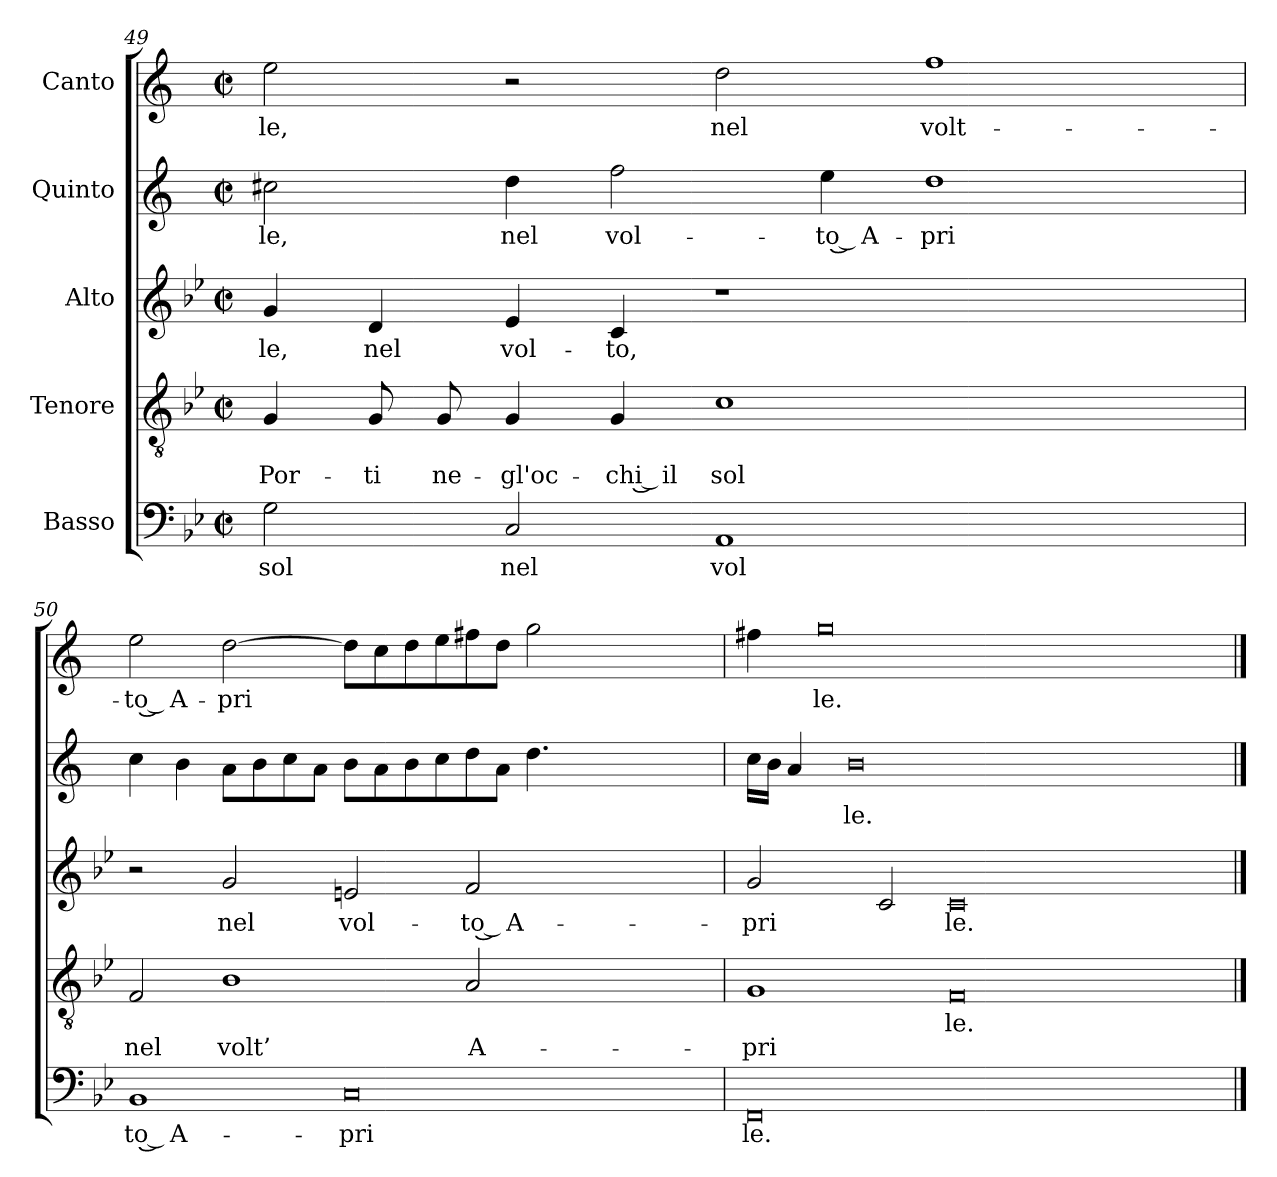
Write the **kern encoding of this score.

**kern	**text	**kern	**text	**text	**kern	**text	**kern	**text	**kern	**text
*part5	*part5	*part4	*part4	*part4	*part3	*part3	*part2	*part2	*part1	*part1
*staff5	*staff5	*staff4	*staff4	*staff4	*staff3	*staff3	*staff2	*staff2	*staff1	*staff1
*I"Basso	*	*I"Tenore	*	*	*I"Alto	*	*I"Quinto	*	*I"Canto	*
!!LO:LB:g=z
*clefF4	*	*clefGv2	*	*	*clefG2	*	*clefG2	*	*clefG2	*
*	*	*	*	*	*	*	*ITrd1c2	*	*ITrd1c2	*
*k[b-e-]	*	*k[b-e-]	*	*	*k[b-e-]	*	*k[b-e-]	*	*k[b-e-]	*
*B-:	*	*B-:	*	*	*B-:	*	*B-:	*	*B-:	*
*M4/2	*	*M4/2	*	*	*M4/2	*	*M4/2	*	*M4/2	*
*met(c|)	*	*met(c|)	*	*	*met(c|)	*	*met(c|)	*	*met(c|)	*
=49	=49	=49	=49	=49	=49	=49	=49	=49	=49	=49
!	!LO:LY:b	!	!	!LO:LY:b	!	!LO:LY:b	!	!LO:LY:b	!	!LO:LY:b
2G	sol	4G	.	Por-	4g	le,	2bn	-le,	2dd	le,
!	!	!	!	!LO:LY:b	!	!LO:LY:b	!	!	!	!
.	.	8G	.	-ti	4d	nel	.	.	.	.
!	!	!	!	!LO:LY:b	!	!	!	!	!	!
.	.	8G	.	ne-	.	.	.	.	.	.
!	!LO:LY:b	!	!	!LO:LY:b	!	!LO:LY:b	!	!LO:LY:b	!	!
2C	nel	4G	.	-gl'oc-	4e-	vol-	4cc	nel	2r	.
!	!	!	!	!LO:LY:b	!	!LO:LY:b	!	!LO:LY:b	!	!
.	.	4G	.	-chi͜ il	4c	-to,	2ee-	vol-	.	.
!	!LO:LY:b	!	!	!LO:LY:b	!	!	!	!	!	!LO:LY:b
1AA	vol	1c	.	sol	1r	.	.	.	2cc	nel
!	!	!	!	!	!	!	!	!LO:LY:b	!	!
.	.	.	.	.	.	.	4dd	-to͜ A-	.	.
!	!	!	!	!	!	!	!	!LO:LY:b	!	!LO:LY:b
.	.	.	.	.	.	.	1cc	-pri	1ee-	volt-
2ryy	.	2ryy	.	.	2ryy	.	.	.	.	.
=50	=50	=50	=50	=50	=50	=50	=50	=50	=50	=50
!	!LO:LY:b	!	!	!LO:LY:b	!	!	!	!	!	!LO:LY:b
1BB-	to͜ A-	2F	.	nel	2r	.	4b-	.	2dd	-to͜ A-
.	.	.	.	.	.	.	4a	.	.	.
!	!	!	!	!LO:LY:b	!	!LO:LY:b	!	!	!	!LO:LY:b
.	.	1B-	.	volt’	2g	nel	8gL	.	[2cc	-pri
.	.	.	.	.	.	.	8a	.	.	.
.	.	.	.	.	.	.	8b-	.	.	.
.	.	.	.	.	.	.	8gJ	.	.	.
!	!LO:LY:b	!	!	!	!	!LO:LY:b	!	!	!	!
0C	-pri	.	.	.	2en	vol-	8aL	.	8ccL]	.
.	.	.	.	.	.	.	8g	.	8b-	.
.	.	.	.	.	.	.	8a	.	8cc	.
.	.	.	.	.	.	.	8b-	.	8dd	.
!	!	!	!	!LO:LY:b	!	!LO:LY:b	!	!	!	!
.	.	2A	.	A-	2f	-to͜ A-	8cc	.	8een	.
.	.	.	.	.	.	.	8gJ	.	8ccJ	.
.	.	.	.	.	.	.	4.cc	.	2ff	.
.	.	1ryy	.	.	1ryy	.	.	.	.	.
.	.	.	.	.	.	.	2..ryy	.	.	.
.	.	.	.	.	.	.	.	.	2.ryy	.
=51	=51	=51	=51	=51	=51	=51	=51	=51	=51	=51
!	!LO:LY:b	!	!	!LO:LY:b	!	!LO:LY:b	!	!	!	!
0FF	le.	1G	.	-pri	2g	-pri	16b-LL	.	4een	.
.	.	.	.	.	.	.	16aJJ	.	.	.
.	.	.	.	.	.	.	4g	.	.	.
!	!	!	!	!	!	!	!	!	!	!LO:LY:b
.	.	.	.	.	.	.	.	.	0ff	le.
!	!	!	!	!	!	!	!	!LO:LY:b	!	!
.	.	.	.	.	.	.	0a	le.	.	.
.	.	.	.	.	2c	.	.	.	.	.
!	!	!	!LO:LY:b	!	!	!LO:LY:b	!	!	!	!
.	.	0F	le.	.	0c	le.	.	.	.	.
1ryy	.	.	.	.	.	.	.	.	.	.
.	.	.	.	.	.	.	.	.	2.ryy	.
.	.	.	.	.	.	.	2ryy	.	.	.
.	.	.	.	.	.	.	8ryy	.	.	.
==	==	==	==	==	==	==	==	==	==	==
*-	*-	*-	*-	*-	*-	*-	*-	*-	*-	*-
